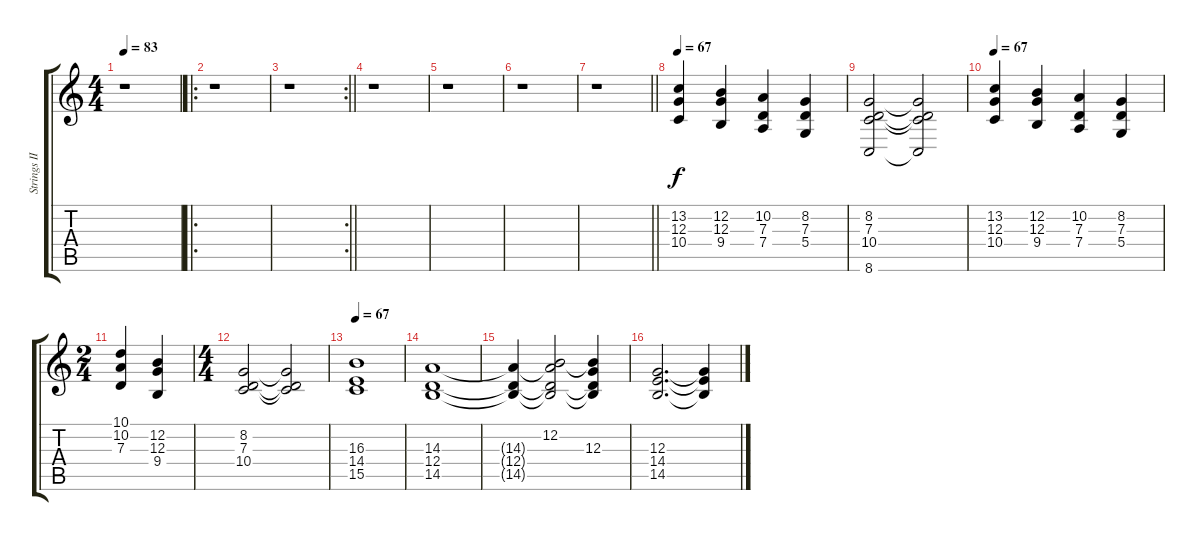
\track ("Strings II" "Strings II") {instrument stringensemble2}
\staff {score tabs}
\tuning (E4 B3 G3 D3 A2 E2) {hide}
\ts (4 4)
\section ("" "")
\tempo 83
\tempo 67
\tempo 83
\clef g2
\ks c
r.1{dy f instrument stringensemble2} |
\ro
r.1 |
\rc 2
\barLineRight lightlight
r.1 |
\section ("" "")
r.1 |
r.1 |
r.1 |
\barLineRight lightlight
r.1 |
\section ("" "")
\tempo 67
(13.2 12.3 10.4).4 (12.2 12.3 9.4).4 (10.2 7.3 7.4).4 (8.2 7.3 5.4).4 |
(8.2 7.3 10.4 8.6).2 (8.2{t} 7.3{t} 10.4{t} 8.6{t}).2{volume 2} |
\tempo 67
(13.2 12.3 10.4).4{volume 7} (12.2 12.3 9.4).4 (10.2 7.3 7.4).4 (8.2 7.3 5.4).4 |
\ts (2 4)
(10.1 10.2 7.3).4 (12.2 12.3 9.4).4 |
\ts (4 4)
(8.2 7.3 10.4).2 (8.2{t} 7.3{t} 10.4{t}).2{volume 2} |
\tempo 67
(16.3 14.4 15.5).1{volume 7} |
(14.3 12.4 14.5).1 |
(14.3{t} 12.4{t} 14.5{t}).4 (12.2 14.3{t} 12.4{t} 14.5{t}).2 (12.2{t} 12.3 12.4{t} 14.5{t}).4 |
(12.3 14.4 14.5).2{d} (12.3{t} 14.4{t} 14.5{t}).4{volume 2}
